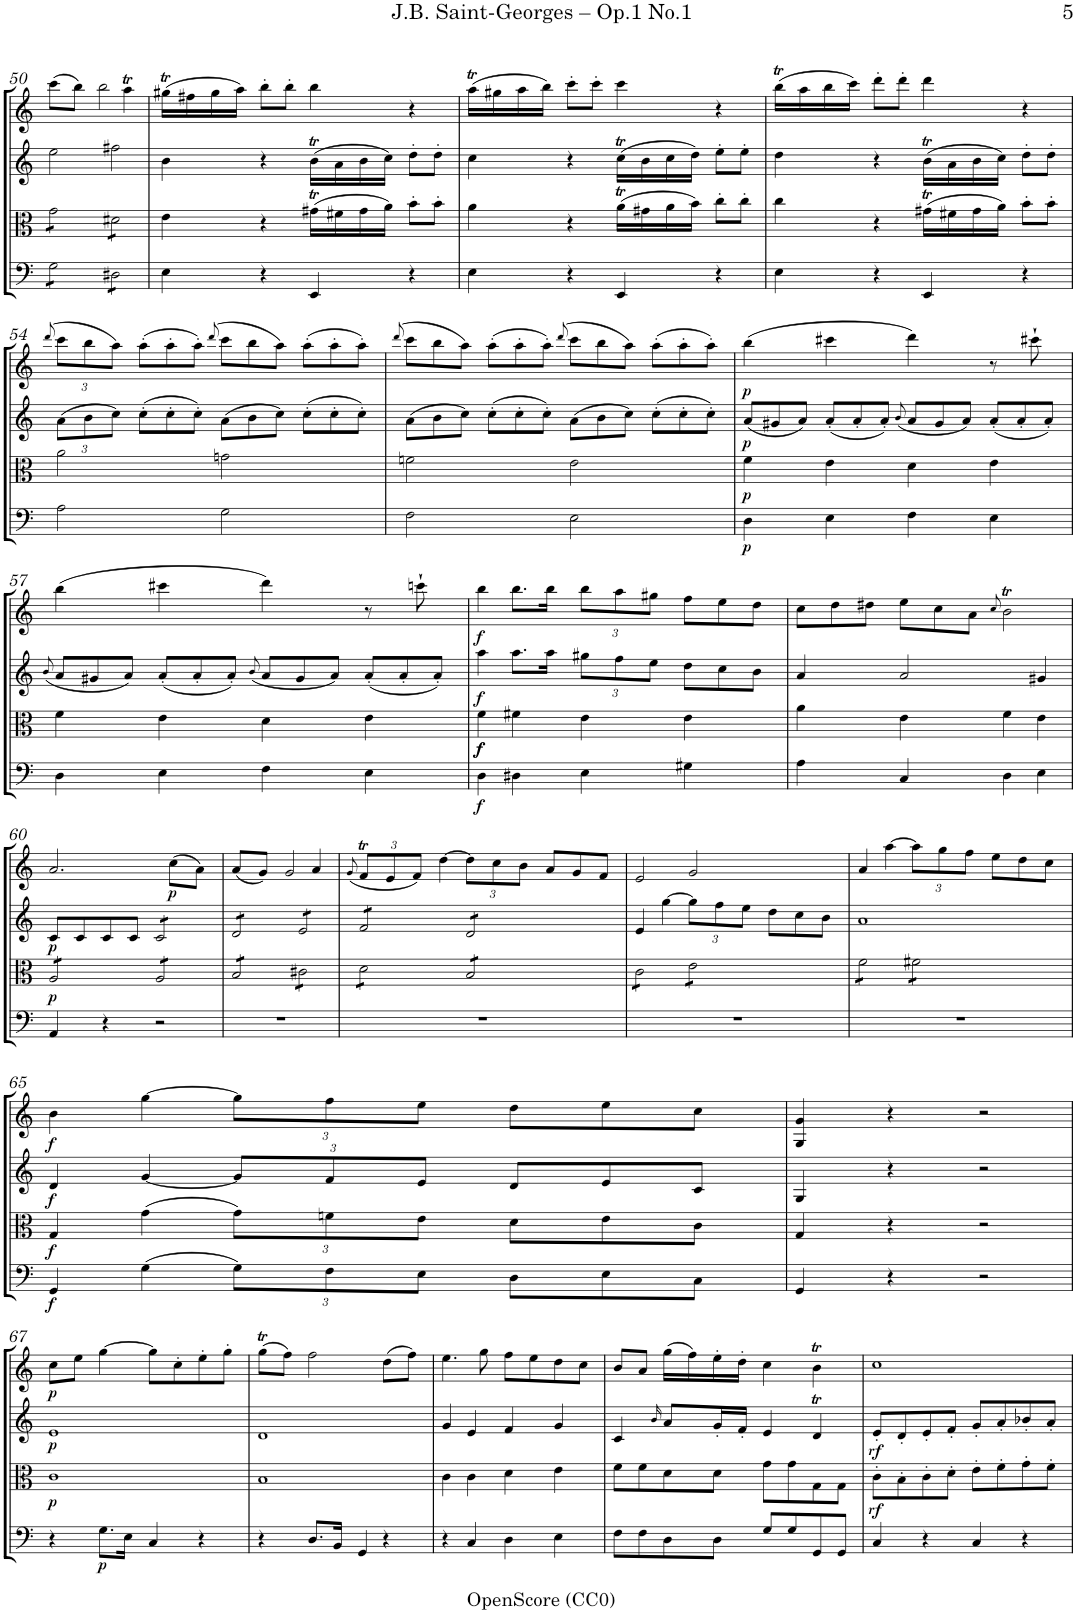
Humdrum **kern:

**kern	**dynam	**kern	**dynam	**kern	**dynam	**kern	**dynam
*part4	*part4	*part3	*part3	*part2	*part2	*part1	*part1
*staff4	*staff4	*staff3	*staff3	*staff2	*staff2	*staff1	*staff1
*I"Violoncello	*	*I"Viola	*	*I"Violin 2	*	*I"Violin 1	*
*I'Vc	*	*I'Vla	*	*I'Vln	*	*I'Vln	*
!!LO:PB:g=z
*clefF4	*	*clefC3	*	*clefG2	*	*clefG2	*
*k[]	*	*k[]	*	*k[]	*	*k[]	*
=50	=50	=50	=50	=50	=50	=50	=50
*tremolo	*	*	*	*	*	*	*
*	*	*tremolo	*	*	*	*	*
8G\L	.	8g\L	.	2ee\	.	(8ccc\L	.
8G\	.	8g\	.	.	.	8bb\J)	.
8G\	.	8g\	.	.	.	2bb\	.
8G\J	.	8g\J	.	.	.	.	.
8D#X\L	.	8d#X\L	.	2ff#X\	.	.	.
8D#X\	.	8d#X\	.	.	.	.	.
8D#X\	.	8d#X\	.	.	.	4aaT\	.
8D#X\J	.	8d#X\J	.	.	.	.	.
*	*	*Xtremolo	*	*	*	*	*
*Xtremolo	*	*	*	*	*	*	*
=51	=51	=51	=51	=51	=51	=51	=51
4E\	.	4e\	.	4b\	.	(16gg#Xt\LL	.
.	.	.	.	.	.	16ff#X\	.
.	.	.	.	.	.	16gg#\	.
.	.	.	.	.	.	16aa\JJ)	.
4r	.	4r	.	4r	.	8bb'\L	.
.	.	.	.	.	.	8bb'\J	.
4EE/	.	(16g#Xt\LL	.	(16bt\LL	.	4bb\	.
.	.	16f#X\	.	16a\	.	.	.
.	.	16g#\	.	16b\	.	.	.
.	.	16a\JJ)	.	16cc\JJ)	.	.	.
4r	.	8b'\L	.	8dd'\L	.	4r	.
.	.	8b'\J	.	8dd'\J	.	.	.
=52	=52	=52	=52	=52	=52	=52	=52
4E\	.	4a\	.	4cc\	.	(16aaT\LL	.
.	.	.	.	.	.	16gg#X\	.
.	.	.	.	.	.	16aa\	.
.	.	.	.	.	.	16bb\JJ)	.
4r	.	4r	.	4r	.	8ccc'\L	.
.	.	.	.	.	.	8ccc'\J	.
4EE/	.	(16aT\LL	.	(16ccT\LL	.	4ccc\	.
.	.	16g#X\	.	16b\	.	.	.
.	.	16a\	.	16cc\	.	.	.
.	.	16b\JJ)	.	16dd\JJ)	.	.	.
4r	.	8cc'\L	.	8ee'\L	.	4r	.
.	.	8cc'\J	.	8ee'\J	.	.	.
=53	=53	=53	=53	=53	=53	=53	=53
4E\	.	4cc\	.	4dd\	.	(16bbt\LL	.
.	.	.	.	.	.	16aa\	.
.	.	.	.	.	.	16bb\	.
.	.	.	.	.	.	16ccc\JJ)	.
4r	.	4r	.	4r	.	8ddd'\L	.
.	.	.	.	.	.	8ddd'\J	.
4EE/	.	(16g#Xt\LL	.	(16bt\LL	.	4ddd\	.
.	.	16f#X\	.	16a\	.	.	.
.	.	16g#\	.	16b\	.	.	.
.	.	16a\JJ)	.	16cc\JJ)	.	.	.
4r	.	8b'\L	.	8dd'\L	.	4r	.
.	.	8b'\J	.	8dd'\J	.	.	.
!!LO:LB:g=z
=54	=54	=54	=54	=54	=54	=54	=54
.	.	.	.	.	.	(>8qddd/	.
*	*	*	*	*Xbrackettup	*	*Xbrackettup	*
2A\	.	2a\	.	(12a\L	.	12ccc\L	.
.	.	.	.	12b\	.	12bb\	.
.	.	.	.	12cc\J)	.	12aa\J)	.
.	.	.	.	(12cc'\L	.	(12aa'\L	.
.	.	.	.	12cc'\	.	12aa'\	.
.	.	.	.	12cc'\J)	.	12aa'\J)	.
.	.	.	.	.	.	(>8qddd/	.
2G\	.	2gn\	.	(12a\L	.	12ccc\L	.
.	.	.	.	12b\	.	12bb\	.
.	.	.	.	12cc\J)	.	12aa\J)	.
.	.	.	.	(12cc'\L	.	(12aa'\L	.
.	.	.	.	12cc'\	.	12aa'\	.
.	.	.	.	12cc'\J)	.	12aa'\J)	.
=55	=55	=55	=55	=55	=55	=55	=55
.	.	.	.	.	.	(>8qddd/	.
2F\	.	2fn\	.	(12a\L	.	12ccc\L	.
.	.	.	.	12b\	.	12bb\	.
.	.	.	.	12cc\J)	.	12aa\J)	.
.	.	.	.	(12cc'\L	.	(12aa'\L	.
.	.	.	.	12cc'\	.	12aa'\	.
.	.	.	.	12cc'\J)	.	12aa'\J)	.
.	.	.	.	.	.	(>8qddd/	.
2E\	.	2e\	.	(12a\L	.	12ccc\L	.
.	.	.	.	12b\	.	12bb\	.
.	.	.	.	12cc\J)	.	12aa\J)	.
.	.	.	.	(12cc'\L	.	(12aa'\L	.
.	.	.	.	12cc'\	.	12aa'\	.
.	.	.	.	12cc'\J)	.	12aa'\J)	.
=56	=56	=56	=56	=56	=56	=56	=56
!	!LO:DY:b	!	!LO:DY:b	!	!LO:DY:b	!	!LO:DY:b
4D\	p	4f\	p	(12a/L	p	(4bb\	p
.	.	.	.	12g#X/	.	.	.
.	.	.	.	12a/J)	.	.	.
4E\	.	4e\	.	(12a'/L	.	4ccc#X\	.
.	.	.	.	12a'/	.	.	.
.	.	.	.	12a'/J)	.	.	.
.	.	.	.	(8qb/	.	.	.
4F\	.	4d\	.	12a/L	.	4ddd\)	.
.	.	.	.	12g#/	.	.	.
.	.	.	.	12a/J)	.	.	.
4E\	.	4e\	.	(12a'/L	.	8r	.
.	.	.	.	12a'/	.	.	.
.	.	.	.	.	.	8ccc#X`\	.
.	.	.	.	12a'/J)	.	.	.
!!LO:LB:g=z
=57	=57	=57	=57	=57	=57	=57	=57
.	.	.	.	(8qb/	.	.	.
4D\	.	4f\	.	12a/L	.	(4bb\	.
.	.	.	.	12g#X/	.	.	.
.	.	.	.	12a/J)	.	.	.
4E\	.	4e\	.	(12a'/L	.	4ccc#X\	.
.	.	.	.	12a'/	.	.	.
.	.	.	.	12a'/J)	.	.	.
.	.	.	.	(8qb/	.	.	.
4F\	.	4d\	.	12a/L	.	4ddd\)	.
.	.	.	.	12g#/	.	.	.
.	.	.	.	12a/J)	.	.	.
4E\	.	4e\	.	(12a'/L	.	8r	.
.	.	.	.	12a'/	.	.	.
.	.	.	.	.	.	8cccn`\	.
.	.	.	.	12a'/J)	.	.	.
=58	=58	=58	=58	=58	=58	=58	=58
!	!LO:DY:b	!	!LO:DY:b	!	!	!	!
!	!	!	!LO:DY:n=1:b	!	!LO:DY:b	!	!LO:DY:b
4D\	f	4f\	f f	4aa\	f	4bb\	f
4D#X\	.	4f#X\	.	8.aa\L	.	8.bb\L	.
.	.	.	.	16aa\Jk	.	16bb\Jk	.
4E\	.	4e\	.	12gg#X\L	.	12bb\L	.
.	.	.	.	12ff\	.	12aa\	.
.	.	.	.	12ee\J	.	12gg#X\J	.
4G#X\	.	4e\	.	12dd\L	.	12ff\L	.
.	.	.	.	12cc\	.	12ee\	.
.	.	.	.	12b\J	.	12dd\J	.
=59	=59	=59	=59	=59	=59	=59	=59
4A\	.	4a\	.	4a/	.	12cc\L	.
.	.	.	.	.	.	12dd\	.
.	.	.	.	.	.	12dd#X\J	.
4C/	.	4e\	.	2a/	.	12ee\L	.
.	.	.	.	.	.	12cc\	.
.	.	.	.	.	.	12a\J	.
.	.	.	.	.	.	8qcc/	.
4D\	.	4f\	.	.	.	2bt\	.
4E\	.	4e\	.	4g#X/	.	.	.
!!LO:LB:g=z
=60	=60	=60	=60	=60	=60	=60	=60
!	!	!	!LO:DY:b	!	!LO:DY:b	!	!
*	*	*tremolo	*	*	*	*	*
4AA/	.	8A/L	p	8c/L	p	2.a/	.
.	.	8A/	.	8c/	.	.	.
4r	.	8A/	.	8c/	.	.	.
.	.	8A/J	.	8c/J	.	.	.
*	*	*	*	*tremolo	*	*	*
2r	.	8A/L	.	8c/L	.	.	.
.	.	8A/	.	8c/	.	.	.
!	!	!	!	!	!	!	!LO:DY:b
.	.	8A/	.	8c/	.	(8cc\L	p
.	.	8A/J	.	8c/J	.	8a\J)	.
=61	=61	=61	=61	=61	=61	=61	=61
1r	.	8B/L	.	8d/L	.	(8a/L	.
.	.	8B/	.	8d/	.	8g/J)	.
.	.	8B/	.	8d/	.	2g/	.
.	.	8B/J	.	8d/J	.	.	.
.	.	8c#X\L	.	8e/L	.	.	.
.	.	8c#X\	.	8e/	.	.	.
.	.	8c#X\	.	8e/	.	4a/	.
.	.	8c#X\J	.	8e/J	.	.	.
=62	=62	=62	=62	=62	=62	=62	=62
.	.	.	.	.	.	(8qg/	.
1r	.	8d\L	.	8f/L	.	12fT/L	.
.	.	.	.	.	.	12e/	.
.	.	8d\	.	8f/	.	.	.
.	.	.	.	.	.	12f/J)	.
.	.	8d\	.	8f/	.	[4dd\	.
.	.	8d\J	.	8f/J	.	.	.
.	.	8B/L	.	8d/L	.	12dd\L]	.
.	.	.	.	.	.	12cc\	.
.	.	8B/	.	8d/	.	.	.
.	.	.	.	.	.	12b\J	.
.	.	8B/	.	8d/	.	12a/L	.
.	.	.	.	.	.	12g/	.
.	.	8B/J	.	8d/J	.	.	.
*	*	*	*	*Xtremolo	*	*	*
.	.	.	.	.	.	12f/J	.
=63	=63	=63	=63	=63	=63	=63	=63
1r	.	8c\L	.	4e/	.	2e/	.
.	.	8c\	.	.	.	.	.
.	.	8c\	.	[4gg\	.	.	.
.	.	8c\J	.	.	.	.	.
.	.	8e\L	.	12gg\L]	.	2g/	.
.	.	.	.	12ff\	.	.	.
.	.	8e\	.	.	.	.	.
.	.	.	.	12ee\J	.	.	.
.	.	8e\	.	12dd\L	.	.	.
.	.	.	.	12cc\	.	.	.
.	.	8e\J	.	.	.	.	.
.	.	.	.	12b\J	.	.	.
=64	=64	=64	=64	=64	=64	=64	=64
1r	.	8f\L	.	1a	.	4a/	.
.	.	8f\	.	.	.	.	.
.	.	8f\	.	.	.	[4aa\	.
.	.	8f\J	.	.	.	.	.
.	.	8f#X\L	.	.	.	12aa\L]	.
.	.	.	.	.	.	12gg\	.
.	.	8f#X\	.	.	.	.	.
.	.	.	.	.	.	12ff\J	.
.	.	8f#X\	.	.	.	12ee\L	.
.	.	.	.	.	.	12dd\	.
.	.	8f#X\J	.	.	.	.	.
*	*	*Xtremolo	*	*	*	*	*
.	.	.	.	.	.	12cc\J	.
!!LO:LB:g=z
=65	=65	=65	=65	=65	=65	=65	=65
!	!LO:DY:b	!	!LO:DY:b	!	!LO:DY:b	!	!LO:DY:b
4GG/	f	4G/	f	4d/	f	4b\	f
(4G\	.	(4g\	.	[4g/	.	[4gg\	.
*Xbrackettup	*	*Xbrackettup	*	*	*	*	*
12G\L)	.	12g\L)	.	12g/L]	.	12gg\L]	.
12F\	.	12fn\	.	12f/	.	12ff\	.
12E\J	.	12e\J	.	12e/J	.	12ee\J	.
12D\L	.	12d\L	.	12d/L	.	12dd\L	.
12E\	.	12e\	.	12e/	.	12ee\	.
12C\J	.	12c\J	.	12c/J	.	12cc\J	.
=66	=66	=66	=66	=66	=66	=66	=66
4GG/	.	4G/	.	4G/	.	4G/ 4g/	.
4r	.	4r	.	4r	.	4r	.
2r	.	2r	.	2r	.	2r	.
!!LO:LB:g=z
=67	=67	=67	=67	=67	=67	=67	=67
!	!	!	!LO:DY:b	!	!LO:DY:b	!	!LO:DY:b
4r	.	1c	p	1e	p	8cc\L	p
.	.	.	.	.	.	8ee\J	.
!	!LO:DY:b	!	!	!	!	!	!
8.G\L	p	.	.	.	.	[4gg\	.
16E\Jk	.	.	.	.	.	.	.
4C/	.	.	.	.	.	8gg\L]	.
.	.	.	.	.	.	8cc'\	.
4r	.	.	.	.	.	8ee'\	.
.	.	.	.	.	.	8gg'\J	.
=68	=68	=68	=68	=68	=68	=68	=68
4r	.	1B	.	1d	.	(8ggT\L	.
.	.	.	.	.	.	8ff\J)	.
8.D/L	.	.	.	.	.	2ff\	.
16BB/Jk	.	.	.	.	.	.	.
4GG/	.	.	.	.	.	.	.
4r	.	.	.	.	.	(8dd\L	.
.	.	.	.	.	.	8ff\J)	.
=69	=69	=69	=69	=69	=69	=69	=69
4r	.	4c\	.	4g/	.	4.ee\	.
4C/	.	4c\	.	4e/	.	.	.
.	.	.	.	.	.	8gg\	.
4D\	.	4d\	.	4f/	.	8ff\L	.
.	.	.	.	.	.	8ee\	.
4E\	.	4e\	.	4g/	.	8dd\	.
.	.	.	.	.	.	8cc\J	.
=70	=70	=70	=70	=70	=70	=70	=70
8F\L	.	8f\L	.	4c/	.	8b/L	.
8F\	.	8f\	.	.	.	8a/J	.
.	.	.	.	16qb/	.	.	.
8D\	.	8d\	.	8a/L	.	(16gg\LL	.
.	.	.	.	.	.	16ff\)	.
8D\J	.	8d\J	.	16g'/L	.	16ee'\	.
.	.	.	.	16f'/JJ	.	16dd'\JJ	.
8G/L	.	8g\L	.	4e/	.	4cc\	.
8G/	.	8g\	.	.	.	.	.
8GG/	.	8G\	.	4dT/	.	4bt\	.
8GG/J	.	8G\J	.	.	.	.	.
=71	=71	=71	=71	=71	=71	=71	=71
!	!	!	!LO:DY:b	!	!LO:DY:b	!	!
4C/	.	8c'\L	rf	8e'/L	rf	1cc	.
.	.	8B'\	.	8d'/	.	.	.
4r	.	8c'\	.	8e'/	.	.	.
.	.	8d'\J	.	8f'/J	.	.	.
4C/	.	8e'\L	.	8g'/L	.	.	.
.	.	8f'\	.	8a'/	.	.	.
4r	.	8g'\	.	8b-X'/	.	.	.
.	.	8f'\J	.	8a'/J	.	.	.
=	=	=	=	=	=	=	=
*-	*-	*-	*-	*-	*-	*-	*-
